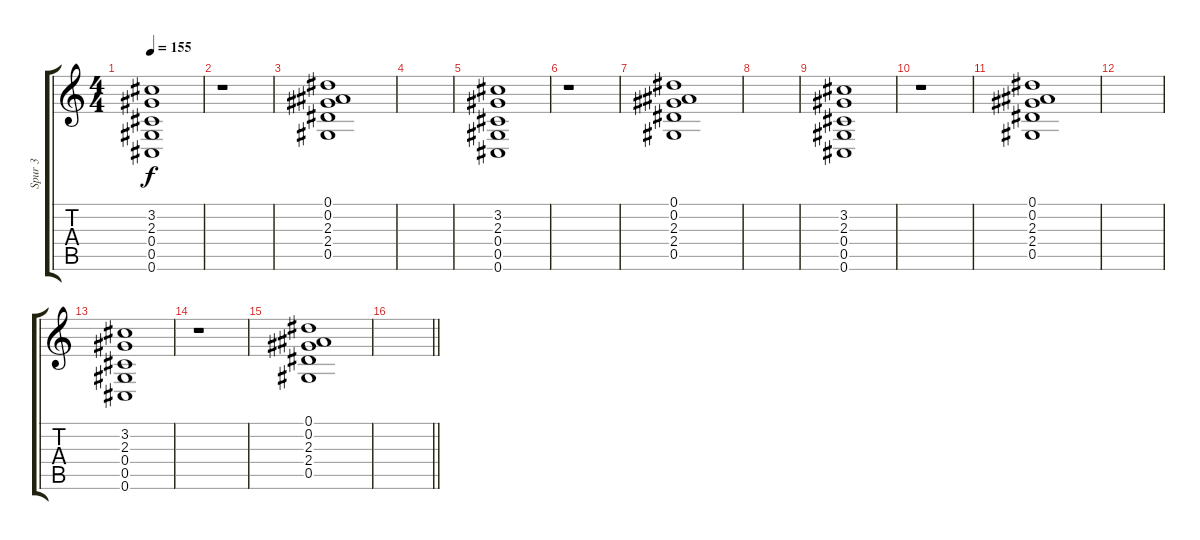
\track ("Spur 3" "Spur 3") {instrument electricguitarclean}
\staff {score tabs}
\tuning (Eb4 Bb3 Gb3 Db3 Ab2 Db2) {hide}
\ts (4 4)
\tempo 155
\clef g2
\ks c
(3.2 2.3 0.4 0.5 0.6).1{dy f volume 10} |
r.1 |
(0.1 0.2 2.3 2.4 0.5).1 |
|
(3.2 2.3 0.4 0.5 0.6).1 |
r.1 |
(0.1 0.2 2.3 2.4 0.5).1 |
|
(3.2 2.3 0.4 0.5 0.6).1 |
r.1 |
(0.1 0.2 2.3 2.4 0.5).1 |
|
(3.2 2.3 0.4 0.5 0.6).1 |
r.1 |
(0.1 0.2 2.3 2.4 0.5).1 |
\barLineRight lightlight
